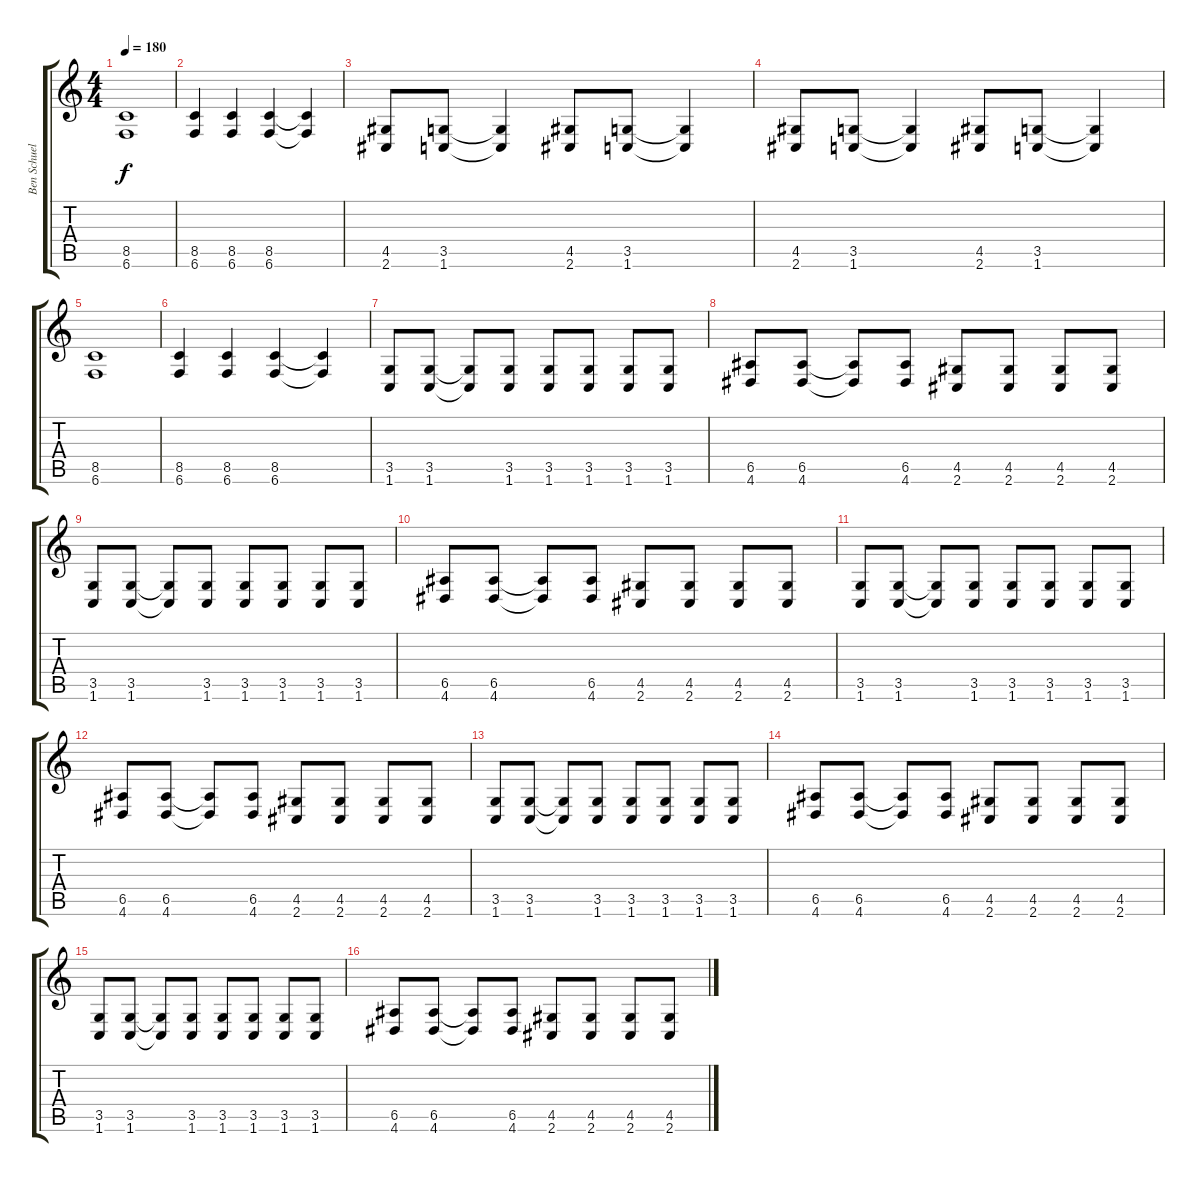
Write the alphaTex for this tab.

\track ("Ben Schueler" "Ben Schuel") {instrument distortionguitar}
\staff {score tabs}
\tuning (B3 Gb3 D3 A2 E2 B1) {hide}
\ts (4 4)
\tempo 180
\clef g2
\ks c
(8.5 6.6).1{dy f} |
(8.5 6.6).4 (8.5 6.6).4 (8.5 6.6).4 (8.5{t} 6.6{t}).4 |
(4.5 2.6).8 (3.5 1.6).8 (3.5{t} 1.6{t}).4 (4.5 2.6).8 (3.5 1.6).8 (3.5{t} 1.6{t}).4 |
(4.5 2.6).8 (3.5 1.6).8 (3.5{t} 1.6{t}).4 (4.5 2.6).8 (3.5 1.6).8 (3.5{t} 1.6{t}).4 |
(8.5 6.6).1 |
(8.5 6.6).4 (8.5 6.6).4 (8.5 6.6).4 (8.5{t} 6.6{t}).4 |
(3.5 1.6).8 (3.5 1.6).8 (3.5{t} 1.6{t}).8 (3.5 1.6).8 (3.5 1.6).8 (3.5 1.6).8 (3.5 1.6).8 (3.5 1.6).8 |
(6.5 4.6).8 (6.5 4.6).8 (6.5{t} 4.6{t}).8 (6.5 4.6).8 (4.5 2.6).8 (4.5 2.6).8 (4.5 2.6).8 (4.5 2.6).8 |
(3.5 1.6).8 (3.5 1.6).8 (3.5{t} 1.6{t}).8 (3.5 1.6).8 (3.5 1.6).8 (3.5 1.6).8 (3.5 1.6).8 (3.5 1.6).8 |
(6.5 4.6).8 (6.5 4.6).8 (6.5{t} 4.6{t}).8 (6.5 4.6).8 (4.5 2.6).8 (4.5 2.6).8 (4.5 2.6).8 (4.5 2.6).8 |
(3.5 1.6).8 (3.5 1.6).8 (3.5{t} 1.6{t}).8 (3.5 1.6).8 (3.5 1.6).8 (3.5 1.6).8 (3.5 1.6).8 (3.5 1.6).8 |
(6.5 4.6).8 (6.5 4.6).8 (6.5{t} 4.6{t}).8 (6.5 4.6).8 (4.5 2.6).8 (4.5 2.6).8 (4.5 2.6).8 (4.5 2.6).8 |
(3.5 1.6).8 (3.5 1.6).8 (3.5{t} 1.6{t}).8 (3.5 1.6).8 (3.5 1.6).8 (3.5 1.6).8 (3.5 1.6).8 (3.5 1.6).8 |
(6.5 4.6).8 (6.5 4.6).8 (6.5{t} 4.6{t}).8 (6.5 4.6).8 (4.5 2.6).8 (4.5 2.6).8 (4.5 2.6).8 (4.5 2.6).8 |
(3.5 1.6).8 (3.5 1.6).8 (3.5{t} 1.6{t}).8 (3.5 1.6).8 (3.5 1.6).8 (3.5 1.6).8 (3.5 1.6).8 (3.5 1.6).8 |
(6.5 4.6).8 (6.5 4.6).8 (6.5{t} 4.6{t}).8 (6.5 4.6).8 (4.5 2.6).8 (4.5 2.6).8 (4.5 2.6).8 (4.5 2.6).8
